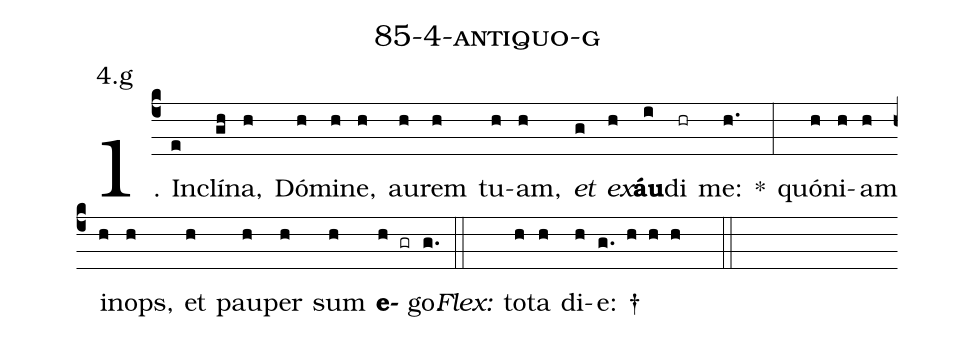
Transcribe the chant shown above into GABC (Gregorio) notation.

name: 85-4-antiquo-g;
annotation: 4.g;
%%
(c4)1. In(e)clí(gh)na,(h) Dó(h)mi(h)ne,(h) au(h)rem(h) tu(h)am,(h) <i>et</i>(g) <i>ex</i>(h)<b>áu</b>(i)di(hr) me:(h.) *(:) quón(h)i(h)am(h) in(h)ops,(h) et(h) pau(h)per(h) sum(h) <b>e</b>(h gr)go.(g.) (::)
<i>Flex:</i>()  to(h)ta(h) di(h)e: †(g. h h h  ::)
